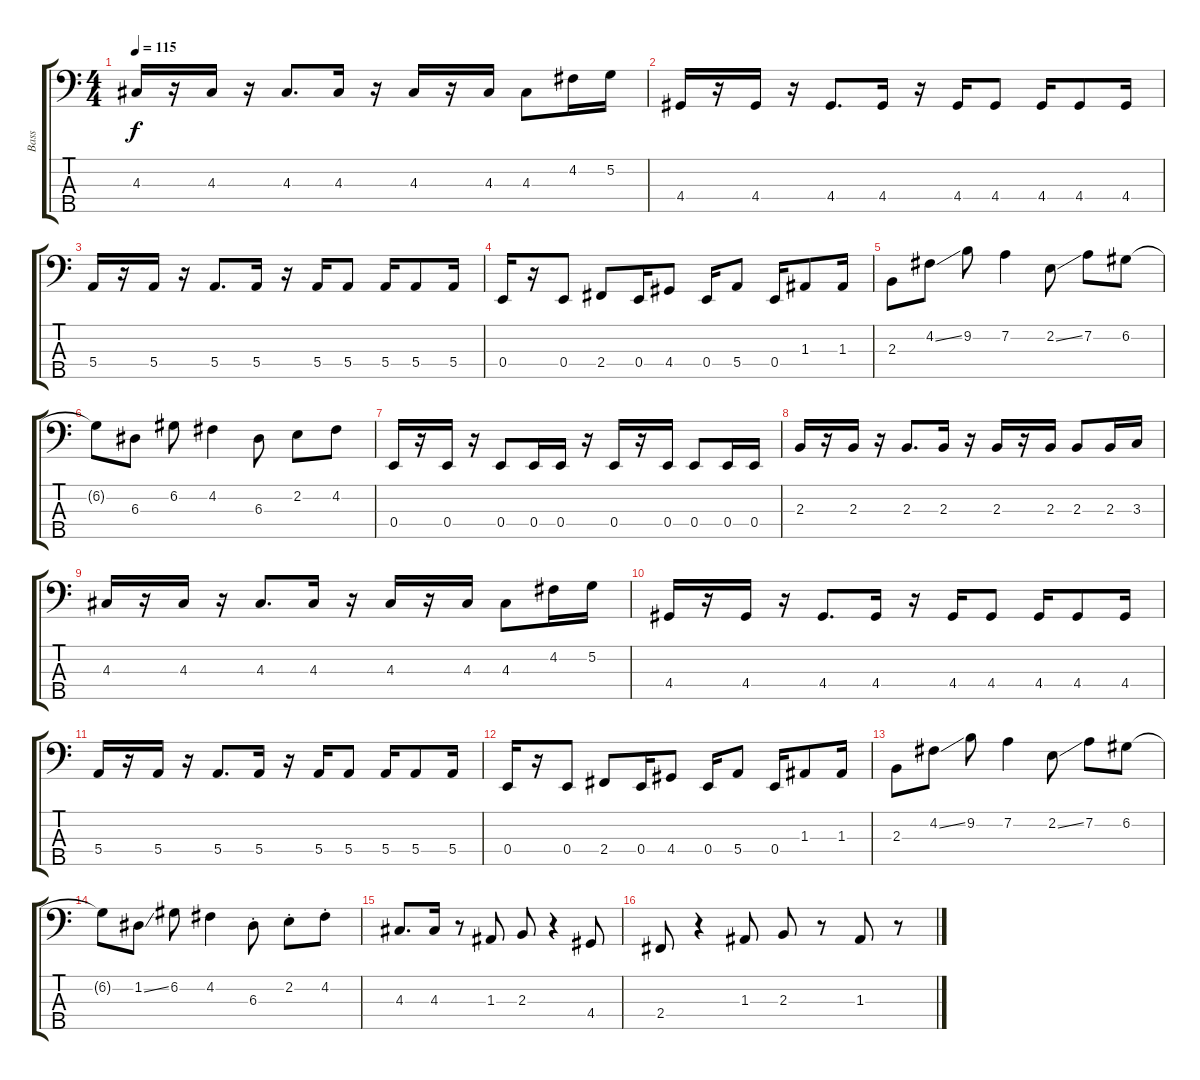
\track ("Bass" "Bass") {instrument electricbasspick}
\staff {score tabs}
\tuning (G2 D2 A1 E1 B0) {hide}
\ts (4 4)
\tempo 115
\clef f4
\ks c
4.3.16{dy f} r.16 4.3.16 r.16 4.3.8{d} 4.3.16 r.16 4.3.16 r.16 4.3.16 4.3.8 4.2.16 5.2.16 |
4.4.16 r.16 4.4.16 r.16 4.4.8{d} 4.4.16 r.16 4.4.16 4.4.8 4.4.16 4.4.8 4.4.16 |
5.4.16 r.16 5.4.16 r.16 5.4.8{d} 5.4.16 r.16 5.4.16 5.4.8 5.4.16 5.4.8 5.4.16 |
0.4.16 r.16 0.4.8 2.4.8 0.4.16 4.4.8 0.4.16 5.4.8 0.4.16 1.3.8 1.3.16 |
2.3.8 4.2{ss}.8 9.2.8 7.2.4 2.2{ss}.8 7.2.8 6.2.8 |
6.2{t}.8 6.3.8 6.2.8 4.2.4 6.3.8 2.2.8 4.2.8 |
0.4.16 r.16 0.4.16 r.16 0.4.8 0.4.16 0.4.16 r.16 0.4.16 r.16 0.4.16 0.4.8 0.4.16 0.4.16 |
2.3.16 r.16 2.3.16 r.16 2.3.8{d} 2.3.16 r.16 2.3.16 r.16 2.3.16 2.3.8 2.3.16 3.3.16 |
4.3.16 r.16 4.3.16 r.16 4.3.8{d} 4.3.16 r.16 4.3.16 r.16 4.3.16 4.3.8 4.2.16 5.2.16 |
4.4.16 r.16 4.4.16 r.16 4.4.8{d} 4.4.16 r.16 4.4.16 4.4.8 4.4.16 4.4.8 4.4.16 |
5.4.16 r.16 5.4.16 r.16 5.4.8{d} 5.4.16 r.16 5.4.16 5.4.8 5.4.16 5.4.8 5.4.16 |
0.4.16 r.16 0.4.8 2.4.8 0.4.16 4.4.8 0.4.16 5.4.8 0.4.16 1.3.8 1.3.16 |
2.3.8 4.2{ss}.8 9.2.8 7.2.4 2.2{ss}.8 7.2.8 6.2.8 |
6.2{t}.8 1.2{ss}.8 6.2.8 4.2.4 6.3{st}.8 2.2{st}.8 4.2{st}.8 |
4.3.8{d} 4.3.16 r.8 1.3.8 2.3.8 r.4 4.4.8 |
2.4.8 r.4 1.3.8 2.3.8 r.8 1.3.8 r.8
